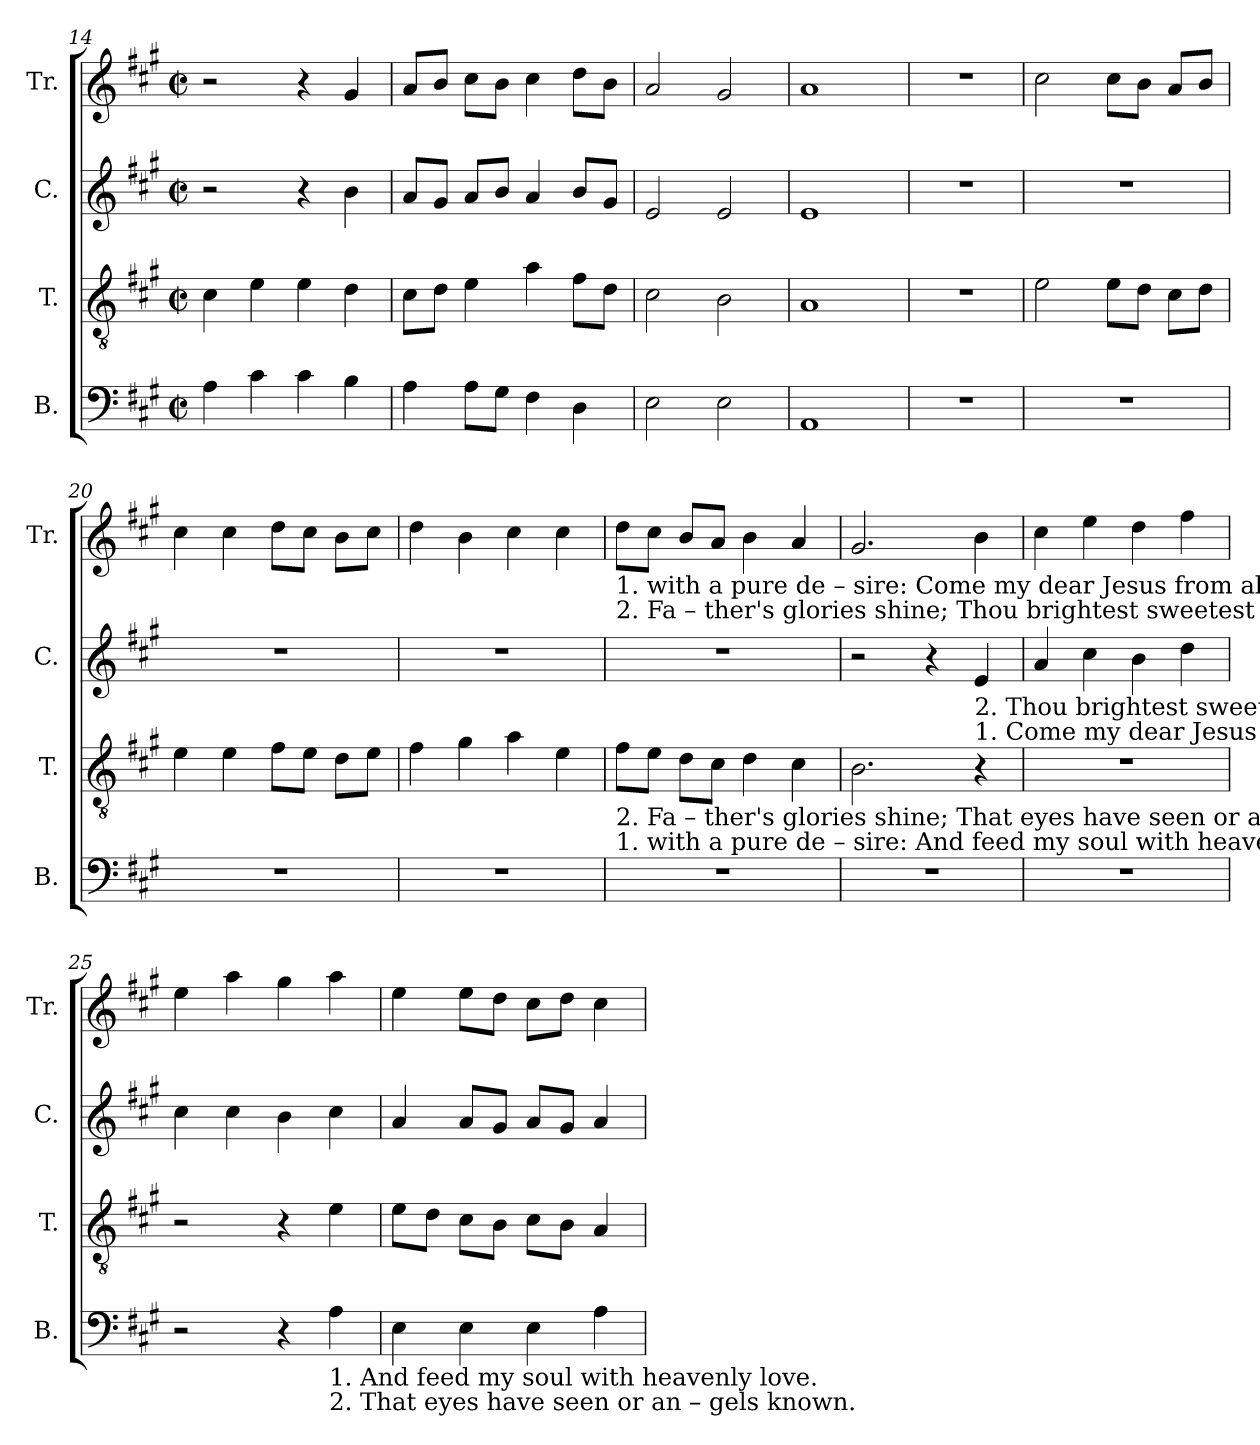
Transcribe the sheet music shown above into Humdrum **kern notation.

**kern	**kern	**kern	**kern
*part4	*part3	*part2	*part1
*staff4	*staff3	*staff2	*staff1
*I"B.	*I"T.	*I"C.	*I"Tr.
*I'B.	*I'T.	*I'C.	*I'Tr.
*clefF4	*clefGv2	*clefG2	*clefG2
*k[f#c#g#]	*k[f#c#g#]	*k[f#c#g#]	*k[f#c#g#]
*M2/2	*M2/2	*M2/2	*M2/2
*met(c|)	*met(c|)	*met(c|)	*met(c|)
=14	=14	=14	=14
4A!\	4c#!\	2r	2r
4c#!\	4e!\	.	.
4c#!\	4e!\	4r	4r
4B!\	4d!\	4b!\	4g#!/
=15	=15	=15	=15
4A!\	8c#!\L	8a!/L	8a!/L
.	8d!\J	8g#!/J	8b!/J
8A!\L	4e!\	8a!/L	8cc#!\L
8G#!\J	.	8b!/J	8b!\J
4F#!\	4a!\	4a!/	4cc#!\
4D!\	8f#!\L	8b!/L	8dd!\L
.	8d!\J	8g#!/J	8b!\J
=16	=16	=16	=16
2E!\	2c#!\	2e!/	2a!/
2E!\	2B!\	2e!/	2g#!/
=17	=17	=17	=17
1AA!	1A!	1e!	1a!
=18	=18	=18	=18
1r	1r	1r	1r
=19	=19	=19	=19
1r	2e!\	1r	2cc#!\
.	8e!\L	.	8cc#!\L
.	8d!\J	.	8b!\J
.	8c#!\L	.	8a!/L
.	8d!\J	.	8b!/J
=20	=20	=20	=20
1r	4e!\	1r	4cc#!\
.	4e!\	.	4cc#!\
.	8f#!\L	.	8dd!\L
.	8e!\J	.	8cc#!\J
.	8d!\L	.	8b!\L
.	8e!\J	.	8cc#!\J
=21	=21	=21	=21
1r	4f#!\	1r	4dd!\
.	4g#!\	.	4b!\
.	4a!\	.	4cc#!\
.	4e!\	.	4cc#!\
!!LO:PB:g=z
=22	=22	=22	=22
!	!	!	!LO:TX:b:t=1. with     a    pure   de  – sire&colon;  Come my dear Jesus  from  above, And  feed    my     soul   with     heavenly     love. Come my dear Je – sus    from   above,  And
!	!	!	!LO:TX:b:t=2. Fa  –  ther's   glories   shine;  Thou brightest sweetest fairest one, That eyes  have    seen   or       an – gels  known. Thou brightest sweetest   fair – est one, That
!	!LO:TX:b:t=2. Fa  –  ther's   glories   shine;                                                   That eyes  have    seen   or       an – gels  known. Thou brightest sweetest   fair – est one, That	!	!
!	!LO:TX:b:t=1. with     a    pure   de  – sire&colon;                                                  And  feed    my     soul   with     heavenly     love. Come my dear Je – sus    from   above,  And	!	!
1r	8f#!\L	1r	8dd!\L
.	8e!\J	.	8cc#!\J
.	8d!\L	.	8b!/L
.	8c#!\J	.	8a!/J
.	4d!\	.	4b!\
.	4c#!\	.	4a!/
=23	=23	=23	=23
1r	2.B!\	2r	2.g#!/
.	.	4r	.
!	!	!LO:TX:b:t=2. Thou brightest sweetest fairest one, That eyes  have    seen   or       an – gels  known.	!
!	!	!LO:TX:b:t=1. Come my dear Jesus  from  above, And  feed    my     soul   with     heavenly     love.	!
.	4r	4e!/	4b!\
=24	=24	=24	=24
1r	1r	4a!/	4cc#!\
.	.	4cc#!\	4ee!\
.	.	4b!\	4dd!\
.	.	4dd!\	4ff#!\
=25	=25	=25	=25
2r	2r	4cc#!\	4ee!\
.	.	4cc#!\	4aa!\
4r	4r	4b!\	4gg#!\
!LO:TX:b:t=1. And  feed    my     soul   with     heavenly     love.	!	!	!
!LO:TX:b:t=2. That  eyes   have    seen   or       an – gels  known.	!	!	!
4A!\	4e!\	4cc#!\	4aa!\
=26	=26	=26	=26
4E!\	8e!\L	4a!/	4ee!\
.	8d!\J	.	.
4E!\	8c#!\L	8a!/L	8ee!\L
.	8B!\J	8g#!/J	8dd!\J
4E!\	8c#!\L	8a!/L	8cc#!\L
.	8B!\J	8g#!/J	8dd!\J
4A!\	4A!/	4a!/	4cc#!\
=	=	=	=
*-	*-	*-	*-
